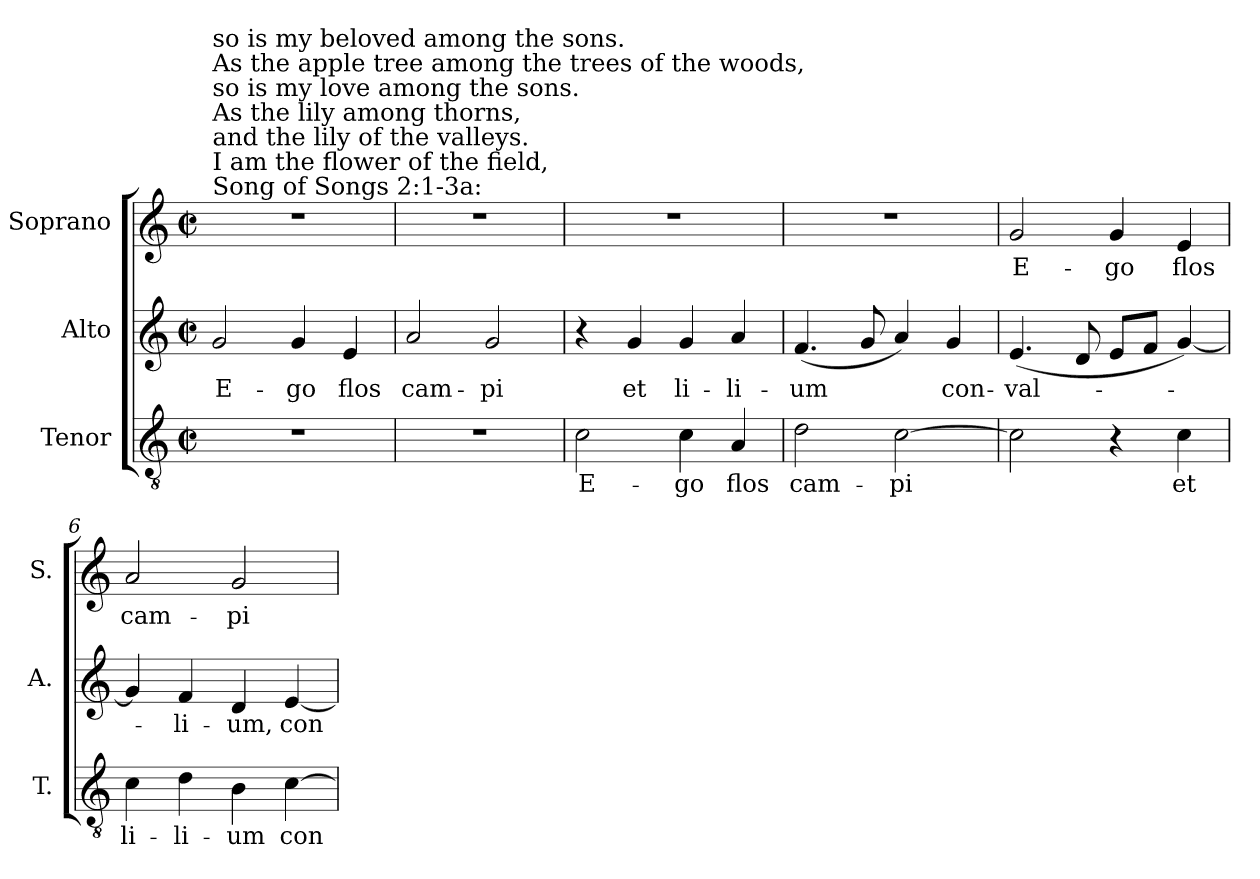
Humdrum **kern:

**kern	**text	**kern	**text	**kern	**text
*part3	*part3	*part2	*part2	*part1	*part1
*staff3	*staff3	*staff2	*staff2	*staff1	*staff1
*I"Tenor	*	*I"Alto	*	*I"Soprano	*
*I'T.	*	*I'A.	*	*I'S.	*
!!LO:PB:g=z
*clefGv2	*	*clefG2	*	*clefG2	*
*ITrd7c12	*	*	*	*	*
*k[]	*	*k[]	*	*k[]	*
*C:	*	*C:	*	*C:	*
*M2/2	*	*M2/2	*	*M2/2	*
*met(c|)	*	*met(c|)	*	*met(c|)	*
*MM92	*	*MM92	*	*MM92	*
=1	=1	=1	=1	=1	=1
!	!	!	!	!LO:TX:a:t=Song of Songs 2&colon;1-3a&colon;	!
!	!	!	!	!LO:TX:t=I am the flower of the field,	!
!	!	!	!	!LO:TX:t=and the lily of the valleys.	!
!	!	!	!	!LO:TX:t=As the lily among thorns,	!
!	!	!	!	!LO:TX:t=so is my love among the sons.	!
!	!	!	!	!LO:TX:t=As the apple tree among the trees of the woods,	!
!	!	!	!	!LO:TX:t=so is my beloved among the sons.	!
!	!	!	!LO:LY:b:color=#000000	!	!
1r	.	2gi/	E-	1r	.
!	!	!	!LO:LY:b:color=#000000	!	!
.	.	4gi/	-go	.	.
!	!	!	!LO:LY:b:color=#000000	!	!
.	.	4ei/	flos	.	.
=2	=2	=2	=2	=2	=2
!	!	!	!LO:LY:b:color=#000000	!	!
1r	.	2ai/	cam-	1r	.
!	!	!	!LO:LY:b:color=#000000	!	!
.	.	2gi/	-pi	.	.
=3	=3	=3	=3	=3	=3
!	!LO:LY:b:color=#000000	!	!	!	!
2Ci\	E-	4r	.	1r	.
!	!	!	!LO:LY:b:color=#000000	!	!
.	.	4gi/	et	.	.
!	!LO:LY:b:color=#000000	!	!	!	!
!	!	!	!LO:LY:b:color=#000000	!	!
4Ci\	-go	4gi/	li-	.	.
!	!LO:LY:b:color=#000000	!	!	!	!
!	!	!	!LO:LY:b:color=#000000	!	!
4AAi/	flos	4ai/	-li-	.	.
=4	=4	=4	=4	=4	=4
!	!LO:LY:b:color=#000000	!	!	!	!
!	!	!	!LO:LY:b:color=#000000	!	!
2Di\	cam-	(4.fi/	-um	1r	.
.	.	8gi/	.	.	.
!	!LO:LY:b:color=#000000	!	!	!	!
[2Ci\	-pi	4ai/)	.	.	.
!	!	!	!LO:LY:b:color=#000000	!	!
.	.	4gi/	con-	.	.
=5	=5	=5	=5	=5	=5
!	!	!	!LO:LY:b:color=#000000	!	!
!	!	!	!	!	!LO:LY:b:color=#000000
2Ci\]	.	(4.ei/	-val-	2gi/	E-
.	.	8di/	.	.	.
!	!	!	!	!	!LO:LY:b:color=#000000
4r	.	8ei/L	.	4gi/	-go
.	.	8fi/J	.	.	.
!	!LO:LY:b:color=#000000	!	!	!	!
!	!	!	!	!	!LO:LY:b:color=#000000
4Ci\	et	[4gi/)	.	4ei/	flos
=6	=6	=6	=6	=6	=6
!	!LO:LY:b:color=#000000	!	!	!	!
!	!	!	!	!	!LO:LY:b:color=#000000
4Ci\	li-	4gi/]	.	2ai/	cam-
!	!LO:LY:b:color=#000000	!	!	!	!
!	!	!	!LO:LY:b:color=#000000	!	!
4Di\	-li-	4fi/	-li-	.	.
!	!LO:LY:b:color=#000000	!	!	!	!
!	!	!	!LO:LY:b:color=#000000	!	!
!	!	!	!	!	!LO:LY:b:color=#000000
4BBi\	-um	4di/	-um,	2gi/	-pi
!	!LO:LY:b:color=#000000	!	!	!	!
!	!	!	!LO:LY:b:color=#000000	!	!
[4Ci\	con-	[4ei/	con-	.	.
=	=	=	=	=	=
*-	*-	*-	*-	*-	*-
